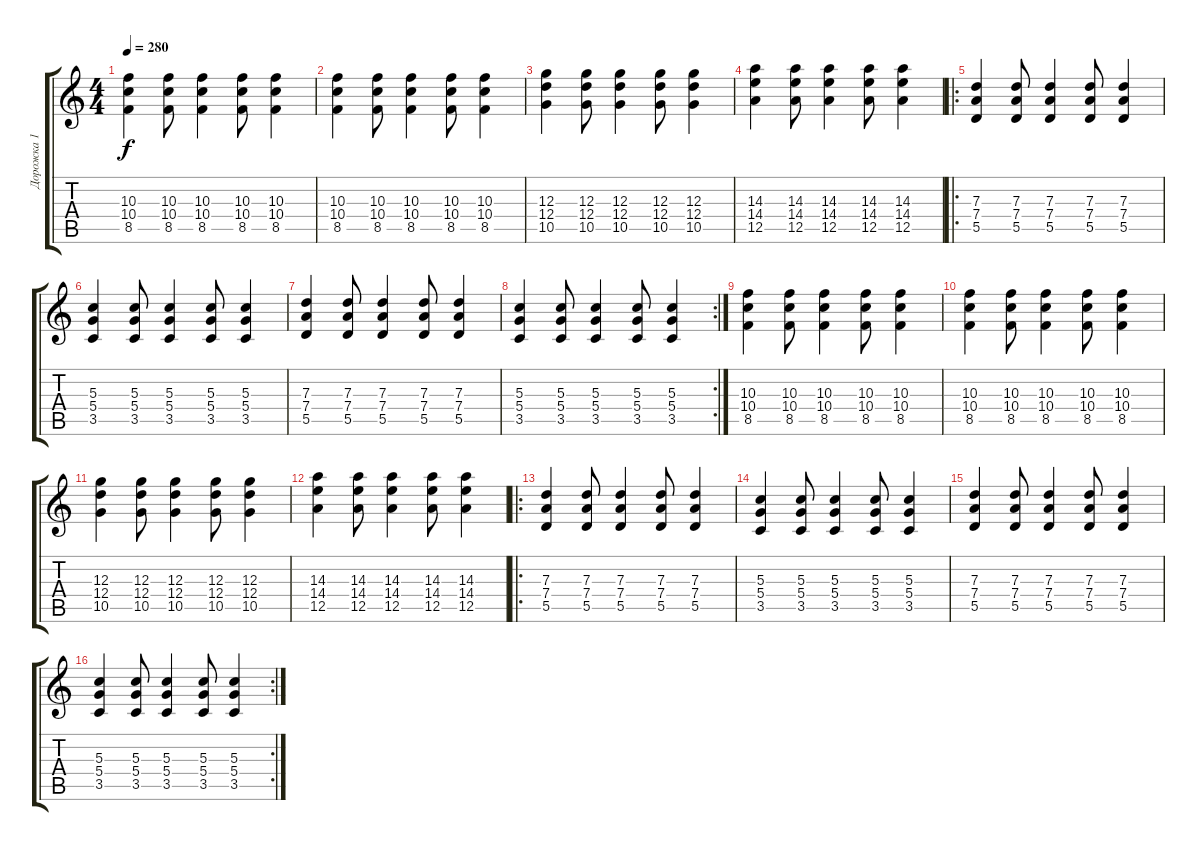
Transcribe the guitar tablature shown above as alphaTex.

\track ("Дорожка 1" "Дорожка 1") {instrument overdrivenguitar}
\staff {score tabs}
\tuning (E4 B3 G3 D3 A2 E2) {hide}
\ts (4 4)
\tempo 280
\clef g2
\ks c
(10.3 10.4 8.5).4{dy f} (10.3 10.4 8.5).8 (10.3 10.4 8.5).4 (10.3 10.4 8.5).8 (10.3 10.4 8.5).4 |
(10.3 10.4 8.5).4 (10.3 10.4 8.5).8 (10.3 10.4 8.5).4 (10.3 10.4 8.5).8 (10.3 10.4 8.5).4 |
(12.3 12.4 10.5).4 (12.3 12.4 10.5).8 (12.3 12.4 10.5).4 (12.3 12.4 10.5).8 (12.3 12.4 10.5).4 |
(14.3 14.4 12.5).4 (14.3 14.4 12.5).8 (14.3 14.4 12.5).4 (14.3 14.4 12.5).8 (14.3 14.4 12.5).4 |
\ro
(7.3 7.4 5.5).4 (7.3 7.4 5.5).8 (7.3 7.4 5.5).4 (7.3 7.4 5.5).8 (7.3 7.4 5.5).4 |
(5.3 5.4 3.5).4 (5.3 5.4 3.5).8 (5.3 5.4 3.5).4 (5.3 5.4 3.5).8 (5.3 5.4 3.5).4 |
(7.3 7.4 5.5).4 (7.3 7.4 5.5).8 (7.3 7.4 5.5).4 (7.3 7.4 5.5).8 (7.3 7.4 5.5).4 |
\rc 2
(5.3 5.4 3.5).4 (5.3 5.4 3.5).8 (5.3 5.4 3.5).4 (5.3 5.4 3.5).8 (5.3 5.4 3.5).4 |
(10.3 10.4 8.5).4 (10.3 10.4 8.5).8 (10.3 10.4 8.5).4 (10.3 10.4 8.5).8 (10.3 10.4 8.5).4 |
(10.3 10.4 8.5).4 (10.3 10.4 8.5).8 (10.3 10.4 8.5).4 (10.3 10.4 8.5).8 (10.3 10.4 8.5).4 |
(12.3 12.4 10.5).4 (12.3 12.4 10.5).8 (12.3 12.4 10.5).4 (12.3 12.4 10.5).8 (12.3 12.4 10.5).4 |
(14.3 14.4 12.5).4 (14.3 14.4 12.5).8 (14.3 14.4 12.5).4 (14.3 14.4 12.5).8 (14.3 14.4 12.5).4 |
\ro
(7.3 7.4 5.5).4 (7.3 7.4 5.5).8 (7.3 7.4 5.5).4 (7.3 7.4 5.5).8 (7.3 7.4 5.5).4 |
(5.3 5.4 3.5).4 (5.3 5.4 3.5).8 (5.3 5.4 3.5).4 (5.3 5.4 3.5).8 (5.3 5.4 3.5).4 |
(7.3 7.4 5.5).4 (7.3 7.4 5.5).8 (7.3 7.4 5.5).4 (7.3 7.4 5.5).8 (7.3 7.4 5.5).4 |
\rc 2
(5.3 5.4 3.5).4 (5.3 5.4 3.5).8 (5.3 5.4 3.5).4 (5.3 5.4 3.5).8 (5.3 5.4 3.5).4
